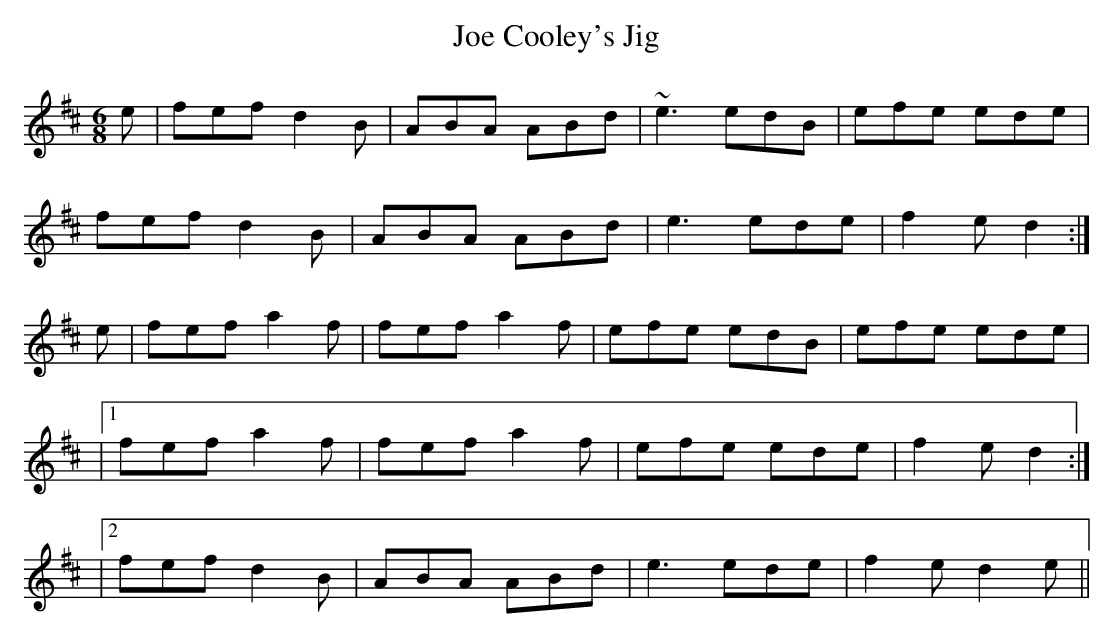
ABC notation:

X:1
T: Joe Cooley's Jig
M: 6/8
L: 1/8
K: D
e|fef d2B|ABA ABd|~e3 edB|efe ede|
fef d2B|ABA ABd|e3 ede|f2e d2 :|
e|fef a2f|fef a2f|efe edB|efe ede|
|1 fef a2f|fef a2f|efe ede|f2e d2 :|
|2 fef d2B|ABA ABd|e3 ede|f2e d2e||
